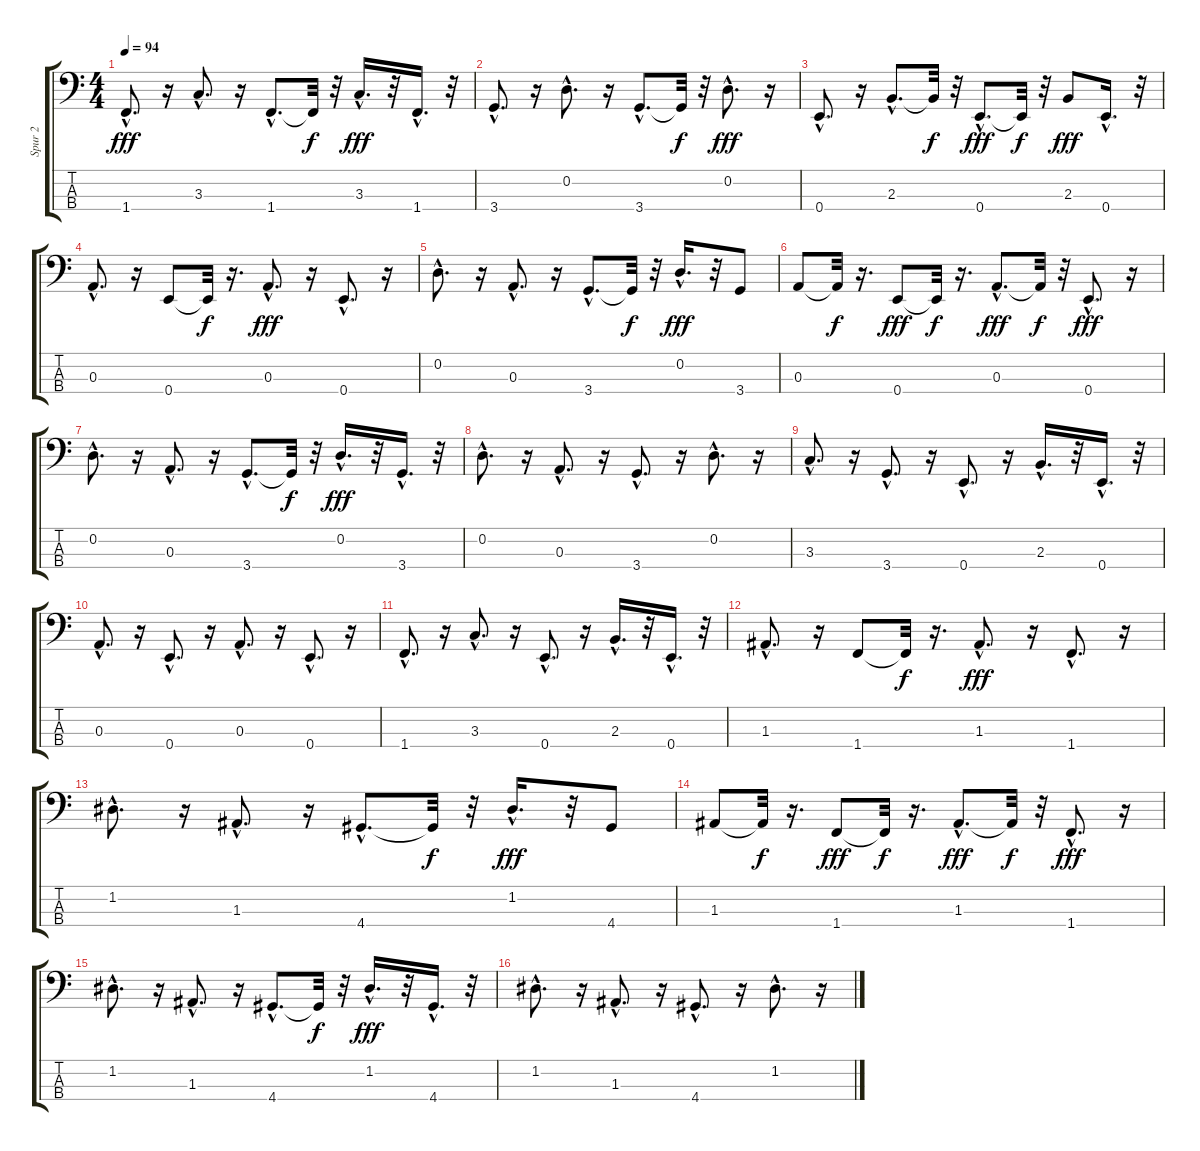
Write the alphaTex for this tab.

\track ("Spur 2" "Spur 2") {instrument electricbassfinger}
\staff {score tabs}
\tuning (G2 D2 A1 E1) {hide}
\ts (4 4)
\tempo 94
\clef f4
\ks c
1.4{hac}.8{d dy fff} r.16 3.3{hac}.8{d} r.16 1.4{hac}.8{d} 1.4{t}.32{dy f} r.32 3.3{hac}.16{d dy fff} r.32 1.4{hac}.16{d} r.32 |
3.4{hac}.8{d} r.16 0.2{hac}.8{d} r.16 3.4{hac}.8{d} 3.4{t}.32{dy f} r.32 0.2{hac}.8{d dy fff} r.16 |
0.4{hac}.8{d} r.16 2.3{hac}.8{d} 2.3{t}.32{dy f} r.32 0.4{hac}.8{d dy fff} 0.4{t}.32{dy f} r.32 2.3.8{dy fff} 0.4{hac}.16{d} r.32 |
0.3{hac}.8{d} r.16 0.4.8 0.4{t}.32{dy f} r.16{d} 0.3{hac}.8{d dy fff} r.16 0.4{hac}.8{d} r.16 |
0.2{hac}.8{d} r.16 0.3{hac}.8{d} r.16 3.4{hac}.8{d} 3.4{t}.32{dy f} r.32 0.2{hac}.16{d dy fff} r.32 3.4.8 |
0.3.8 0.3{t}.32{dy f} r.16{d} 0.4.8{dy fff} 0.4{t}.32{dy f} r.16{d} 0.3{hac}.8{d dy fff} 0.3{t}.32{dy f} r.32 0.4{hac}.8{d dy fff} r.16 |
0.2{hac}.8{d} r.16 0.3{hac}.8{d} r.16 3.4{hac}.8{d} 3.4{t}.32{dy f} r.32 0.2{hac}.16{d dy fff} r.32 3.4{hac}.16{d} r.32 |
0.2{hac}.8{d} r.16 0.3{hac}.8{d} r.16 3.4{hac}.8{d} r.16 0.2{hac}.8{d} r.16 |
3.3{hac}.8{d} r.16 3.4{hac}.8{d} r.16 0.4{hac}.8{d} r.16 2.3{hac}.16{d} r.32 0.4{hac}.16{d} r.32 |
0.3{hac}.8{d} r.16 0.4{hac}.8{d} r.16 0.3{hac}.8{d} r.16 0.4{hac}.8{d} r.16 |
1.4{hac}.8{d} r.16 3.3{hac}.8{d} r.16 0.4{hac}.8{d} r.16 2.3{hac}.16{d} r.32 0.4{hac}.16{d} r.32 |
1.3{hac}.8{d} r.16 1.4.8 1.4{t}.32{dy f} r.16{d} 1.3{hac}.8{d dy fff} r.16 1.4{hac}.8{d} r.16 |
1.2{hac}.8{d} r.16 1.3{hac}.8{d} r.16 4.4{hac}.8{d} 4.4{t}.32{dy f} r.32 1.2{hac}.16{d dy fff} r.32 4.4.8 |
1.3.8 1.3{t}.32{dy f} r.16{d} 1.4.8{dy fff} 1.4{t}.32{dy f} r.16{d} 1.3{hac}.8{d dy fff} 1.3{t}.32{dy f} r.32 1.4{hac}.8{d dy fff} r.16 |
1.2{hac}.8{d} r.16 1.3{hac}.8{d} r.16 4.4{hac}.8{d} 4.4{t}.32{dy f} r.32 1.2{hac}.16{d dy fff} r.32 4.4{hac}.16{d} r.32 |
1.2{hac}.8{d} r.16 1.3{hac}.8{d} r.16 4.4{hac}.8{d} r.16 1.2{hac}.8{d} r.16
